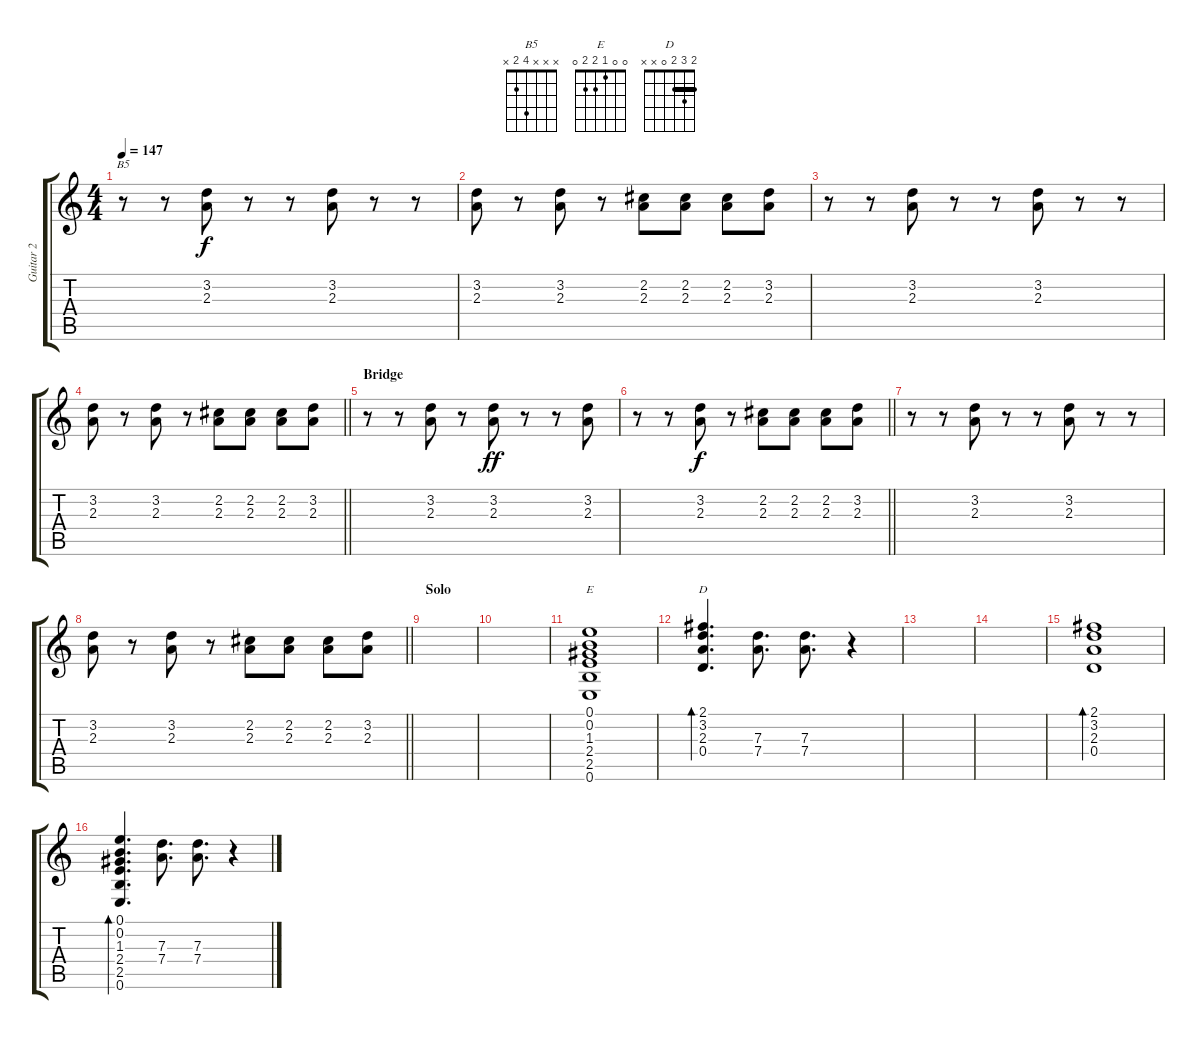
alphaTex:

\track ("Guitar 2" "Guitar 2") {instrument overdrivenguitar}
\staff {score tabs}
\tuning (E4 B3 G3 D3 A2 E2) {hide}
\chord ("B5" x x x 4 2 x)
\chord ("E" 0 0 1 2 2 0)
\chord ("D" 2 3 2 0 x x) {barre 2}
\ts (4 4)
\tempo 147
\clef g2
\ks c
r.8{ch "B5" dy f} r.8 (3.2 2.3).8 r.8 r.8 (3.2 2.3).8 r.8 r.8 |
(3.2 2.3).8 r.8 (3.2 2.3).8 r.8 (2.2 2.3).8 (2.2 2.3).8 (2.2 2.3).8 (3.2 2.3).8 |
r.8 r.8 (3.2 2.3).8 r.8 r.8 (3.2 2.3).8 r.8 r.8 |
\barLineRight lightlight
(3.2 2.3).8 r.8 (3.2 2.3).8 r.8 (2.2 2.3).8 (2.2 2.3).8 (2.2 2.3).8 (3.2 2.3).8 |
\section ("" "Bridge")
r.8 r.8 (3.2 2.3).8 r.8 (3.2 2.3).8{dy ff} r.8 r.8 (3.2 2.3).8 |
\barLineRight lightlight
r.8 r.8 (3.2 2.3).8{dy f} r.8 (2.2 2.3).8 (2.2 2.3).8 (2.2 2.3).8 (3.2 2.3).8 |
r.8 r.8 (3.2 2.3).8 r.8 r.8 (3.2 2.3).8 r.8 r.8 |
\barLineRight lightlight
(3.2 2.3).8 r.8 (3.2 2.3).8 r.8 (2.2 2.3).8 (2.2 2.3).8 (2.2 2.3).8 (3.2 2.3).8 |
\section ("" "Solo")
|
|
(0.1 0.2 1.3 2.4 2.5 0.6).1{ch "E"} |
(2.1 3.2 2.3 0.4).4{d bd 240 ch "D"} (7.3 7.4).8{d} (7.3 7.4).8{d} r.4 |
|
|
(2.1 3.2 2.3 0.4).1{bd 240} |
(0.1 0.2 1.3 2.4 2.5 0.6).4{d bd 240} (7.3 7.4).8{d} (7.3 7.4).8{d} r.4
